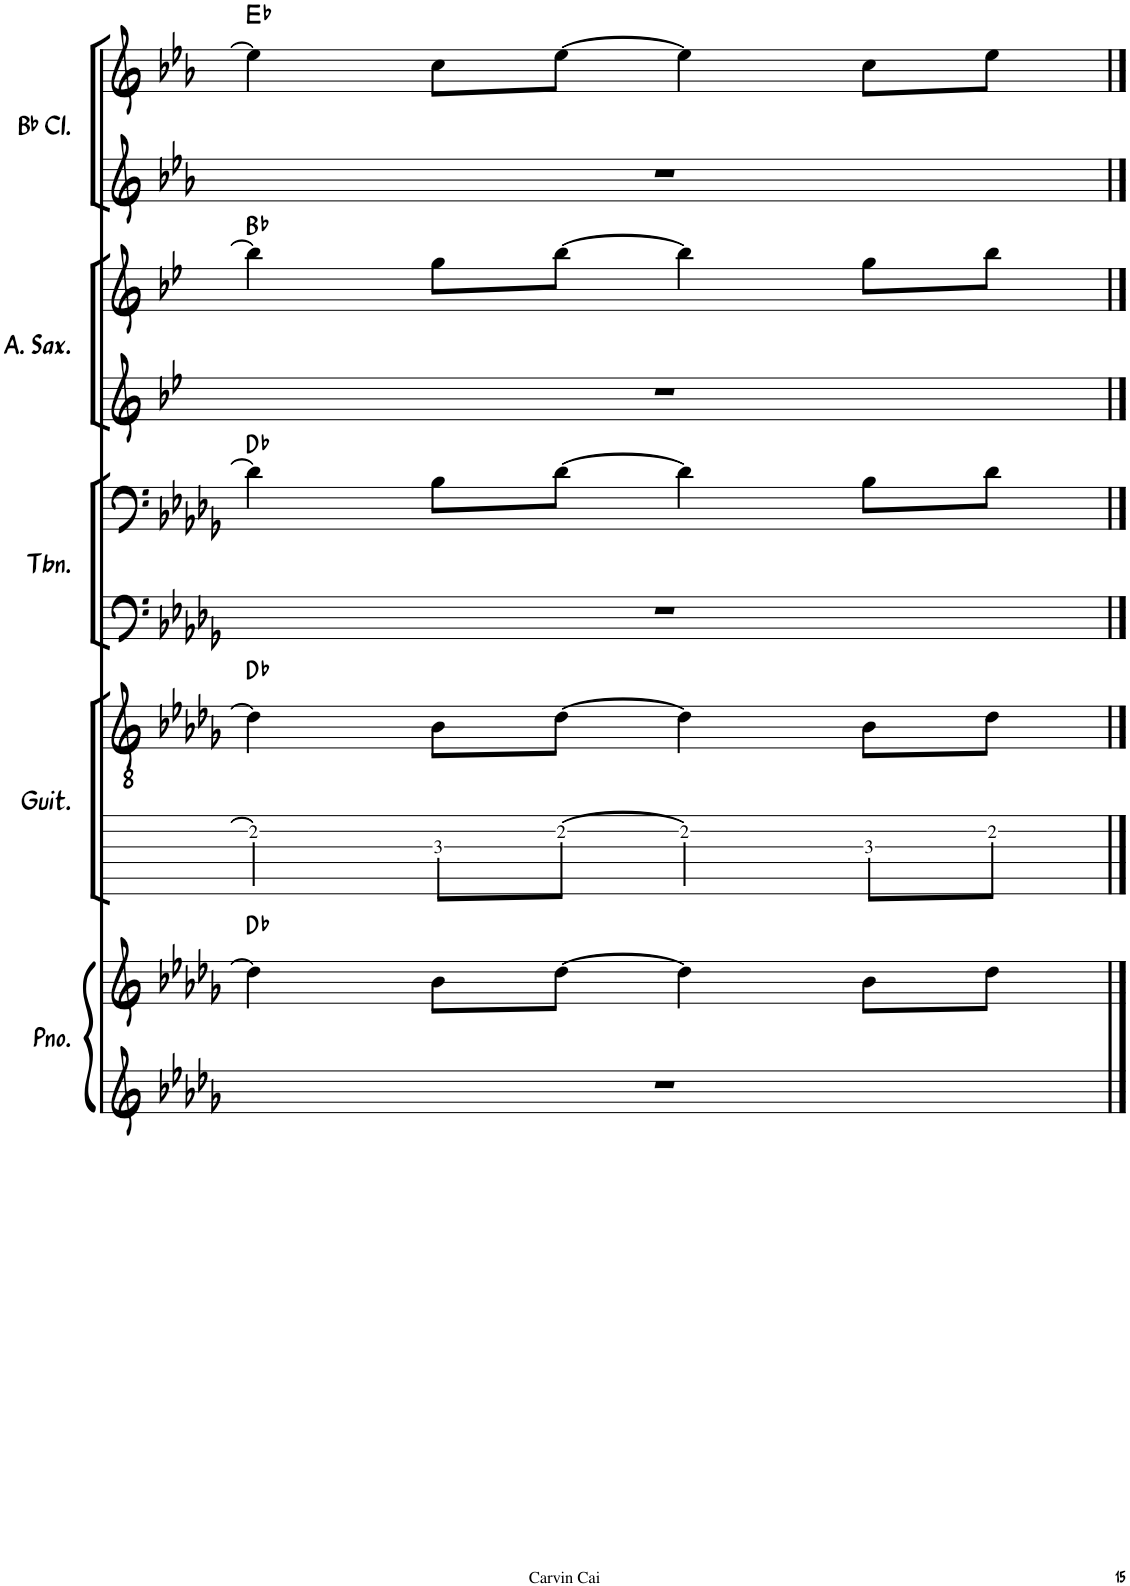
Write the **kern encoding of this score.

**kern	**kern	**harte	**kern	**kern	**harte	**kern	**kern	**harte	**kern	**kern	**harte	**kern	**kern	**harte
*part5	*part5	*part5	*part4	*part4	*part4	*part3	*part3	*part3	*part2	*part2	*part2	*part1	*part1	*part1
*staff10	*staff9	*	*staff8	*staff7	*	*staff6	*staff5	*	*staff4	*staff3	*	*staff2	*staff1	*
*I"钢琴	*	*	*I"原音吉他	*	*	*I"长号	*	*	*I"中音萨克斯	*	*	*I"降B调单簧管	*	*
!!LO:PB:g=z
*clefG2	*clefG2	*	*	*clefGv2	*	*clefF4	*clefF4	*	*clefG2	*clefG2	*	*clefG2	*clefG2	*
*	*	*	*	*	*	*	*	*	*Trd5c9	*Trd5c9	*	*Trd1c2	*Trd1c2	*
*k[b-e-a-d-g-]	*k[b-e-a-d-g-]	*	*k[b-e-a-d-g-]	*k[b-e-a-d-g-]	*	*k[b-e-a-d-g-]	*k[b-e-a-d-g-]	*	*k[b-e-]	*k[b-e-]	*	*k[b-e-a-]	*k[b-e-a-]	*
*M4/4	*M4/4	*	*M4/4	*M4/4	*	*M4/4	*M4/4	*	*M4/4	*M4/4	*	*M4/4	*M4/4	*
=58	=58	=58	=58	=58	=58	=58	=58	=58	=58	=58	=58	=58	=58	=58
1r	4dd-\]	Db:maj	4d-\]	4d-\]	Db:maj	1r	4d-\]	Db:maj	1r	4bb-\]	Bb:maj	1r	4ee-\]	Eb:maj
.	8b-\L	.	8B-\L	8B-\L	.	.	8B-\L	.	.	8gg\L	.	.	8cc\L	.
.	[8dd-\J	.	[8d-\J	[8d-\J	.	.	[8d-\J	.	.	[8bb-\J	.	.	[8ee-\J	.
.	4dd-\]	.	4d-\]	4d-\]	.	.	4d-\]	.	.	4bb-\]	.	.	4ee-\]	.
.	8b-\L	.	8B-\L	8B-\L	.	.	8B-\L	.	.	8gg\L	.	.	8cc\L	.
.	8dd-\J	.	8d-\J	8d-\J	.	.	8d-\J	.	.	8bb-\J	.	.	8ee-\J	.
==	==	==	==	==	==	==	==	==	==	==	==	==	==	==
*-	*-	*-	*-	*-	*-	*-	*-	*-	*-	*-	*-	*-	*-	*-
